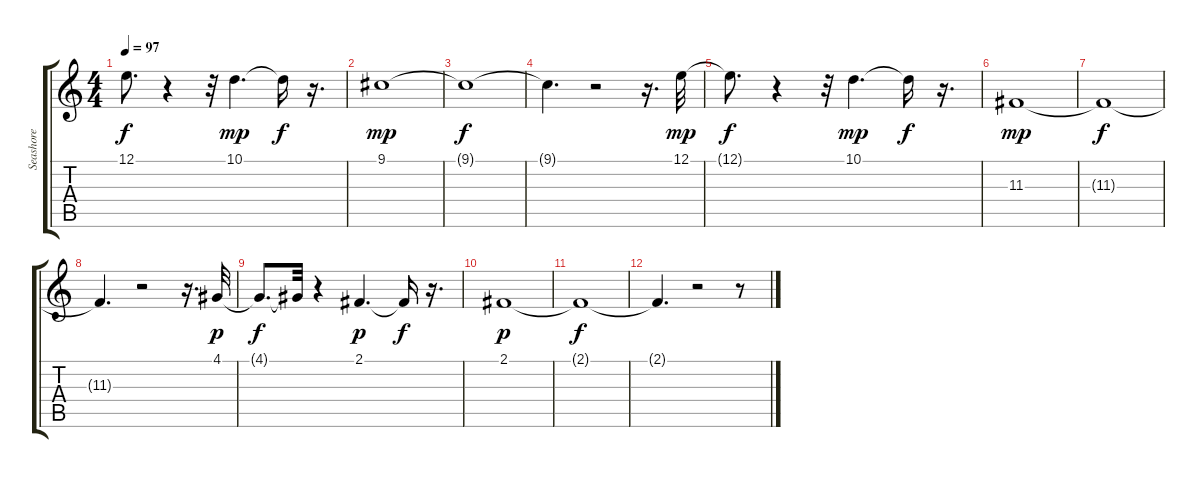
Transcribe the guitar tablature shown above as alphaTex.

\track ("Seashore" "Seashore") {instrument seashore}
\staff {score tabs}
\tuning (E4 B3 G3 D3 A2 E2) {hide}
\ts (4 4)
\tempo 97
\clef g2
\ks c
12.1{t}.8{d dy f} r.4 r.32 10.1.4{d dy mp} 10.1{t}.16{dy f} r.16{d} |
9.1.1{dy mp} |
9.1{t}.1{dy f} |
9.1{t}.4{d} r.2 r.16{d} 12.1.32{dy mp} |
12.1{t}.8{d dy f} r.4 r.32 10.1.4{d dy mp} 10.1{t}.16{dy f} r.16{d} |
11.3.1{dy mp} |
11.3{t}.1{dy f} |
11.3{t}.4{d} r.2 r.16{d} 4.1.32{dy p} |
4.1{t}.8{d dy f} 4.1{t}.32 r.4 2.1.4{d dy p} 2.1{t}.16{dy f} r.16{d} |
2.1.1{dy p} |
2.1{t}.1{dy f} |
2.1{t}.4{d} r.2 r.8
